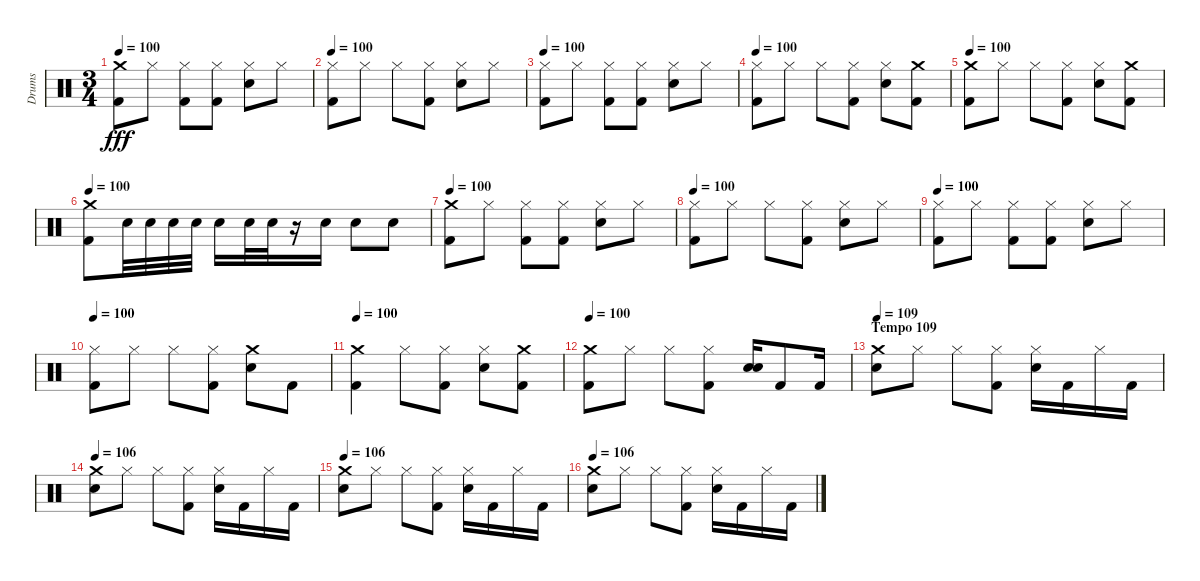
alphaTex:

\track ("Drums" "Drums") {instrument percussion}
\staff {score}
\articulation defaults
\ts (3 4)
\tempo 100
\clef neutral
\ks c
("Crash medium (hit)" "Kick (hit) 2").8{dy fff} "Hi-Hat (closed)".8 ("Kick (hit) 2" "Hi-Hat (closed)").8 ("Kick (hit) 2" "Hi-Hat (closed)").8 ("Snare (hit) 2" "Hi-Hat (closed)").8 "Hi-Hat (closed)".8 |
\tempo 100
("Hi-Hat (closed)" "Kick (hit) 2").8 "Hi-Hat (closed)".8 "Hi-Hat (closed)".8 ("Kick (hit) 2" "Hi-Hat (closed)").8 ("Hi-Hat (closed)" "Snare (hit) 2").8 "Hi-Hat (closed)".8 |
\tempo 100
("Hi-Hat (closed)" "Kick (hit) 2").8 "Hi-Hat (closed)".8 ("Kick (hit) 2" "Hi-Hat (closed)").8 ("Kick (hit) 2" "Hi-Hat (closed)").8 ("Hi-Hat (closed)" "Snare (hit) 2").8 "Hi-Hat (closed)".8 |
\tempo 100
("Hi-Hat (closed)" "Kick (hit) 2").8 "Hi-Hat (closed)".8 "Hi-Hat (closed)".8 ("Kick (hit) 2" "Hi-Hat (closed)").8 ("Hi-Hat (closed)" "Snare (hit) 2").8 ("Crash medium (hit)" "Kick (hit) 2").8 |
\tempo 100
("Kick (hit) 2" "Crash medium (hit)").8 "Hi-Hat (closed)".8 "Hi-Hat (closed)".8 ("Kick (hit) 2" "Hi-Hat (closed)").8 ("Snare (hit) 2" "Hi-Hat (closed)").8 ("Kick (hit) 2" "Crash medium (hit)").8 |
\tempo 100
("Kick (hit) 2" "Crash medium (hit)").8 "Snare (hit) 2".32 "Snare (hit) 2".32 "Snare (hit) 2".32 "Snare (hit) 2".32 "Snare (hit) 2".16 "Snare (hit) 2".32 "Snare (hit) 2".32 r.16 "Snare (hit) 2".16 "Snare (hit) 2".8 "Snare (hit) 2".8 |
\tempo 100
("Crash medium (hit)" "Kick (hit) 2").8 "Hi-Hat (closed)".8 ("Kick (hit) 2" "Hi-Hat (closed)").8 ("Kick (hit) 2" "Hi-Hat (closed)").8 ("Snare (hit) 2" "Hi-Hat (closed)").8 "Hi-Hat (closed)".8 |
\tempo 100
("Hi-Hat (closed)" "Kick (hit) 2").8 "Hi-Hat (closed)".8 "Hi-Hat (closed)".8 ("Kick (hit) 2" "Hi-Hat (closed)").8 ("Hi-Hat (closed)" "Snare (hit) 2").8 "Hi-Hat (closed)".8 |
\tempo 100
("Hi-Hat (closed)" "Kick (hit) 2").8 "Hi-Hat (closed)".8 ("Kick (hit) 2" "Hi-Hat (closed)").8 ("Kick (hit) 2" "Hi-Hat (closed)").8 ("Hi-Hat (closed)" "Snare (hit) 2").8 "Hi-Hat (closed)".8 |
\tempo 100
("Kick (hit) 2" "Hi-Hat (closed)").8 "Hi-Hat (closed)".8 "Hi-Hat (closed)".8 ("Kick (hit) 2" "Hi-Hat (closed)").8 ("Snare (hit) 2" "Crash medium (hit)").8 "Kick (hit) 2".8 |
\tempo 100
("Kick (hit) 2" "Crash medium (hit)").4 "Hi-Hat (closed)".8 ("Kick (hit) 2" "Hi-Hat (closed)").8 ("Hi-Hat (closed)" "Snare (hit) 2").8 ("Kick (hit) 2" "Crash medium (hit)").8 |
\tempo 100
("Kick (hit) 2" "Crash medium (hit)").8 "Hi-Hat (closed)".8 "Hi-Hat (closed)".8 ("Kick (hit) 2" "Hi-Hat (closed)").8 ("Snare (hit) 2" "Snare (hit) 2").16 "Kick (hit) 2".8 "Kick (hit) 2".16 |
\section ("" "Tempo 109")
\tempo 106
\tempo 109
("Snare (hit) 2" "Crash medium (hit)").8 "Hi-Hat (closed)".8 "Hi-Hat (closed)".8 ("Kick (hit) 2" "Hi-Hat (closed)").8 ("Snare (hit) 2" "Hi-Hat (closed)").16 "Kick (hit) 2".16 "Hi-Hat (closed)".16 "Kick (hit) 2".16 |
\tempo 106
("Snare (hit) 2" "Crash medium (hit)").8 "Hi-Hat (closed)".8 "Hi-Hat (closed)".8 ("Kick (hit) 2" "Hi-Hat (closed)").8 ("Snare (hit) 2" "Hi-Hat (closed)").16 "Kick (hit) 2".16 "Hi-Hat (closed)".16 "Kick (hit) 2".16 |
\tempo 106
("Snare (hit) 2" "Crash medium (hit)").8 "Hi-Hat (closed)".8 "Hi-Hat (closed)".8 ("Kick (hit) 2" "Hi-Hat (closed)").8 ("Snare (hit) 2" "Hi-Hat (closed)").16 "Kick (hit) 2".16 "Hi-Hat (closed)".16 "Kick (hit) 2".16 |
\tempo 106
("Snare (hit) 2" "Crash medium (hit)").8 "Hi-Hat (closed)".8 "Hi-Hat (closed)".8 ("Kick (hit) 2" "Hi-Hat (closed)").8 ("Snare (hit) 2" "Hi-Hat (closed)").16 "Kick (hit) 2".16 "Hi-Hat (closed)".16 "Kick (hit) 2".16
